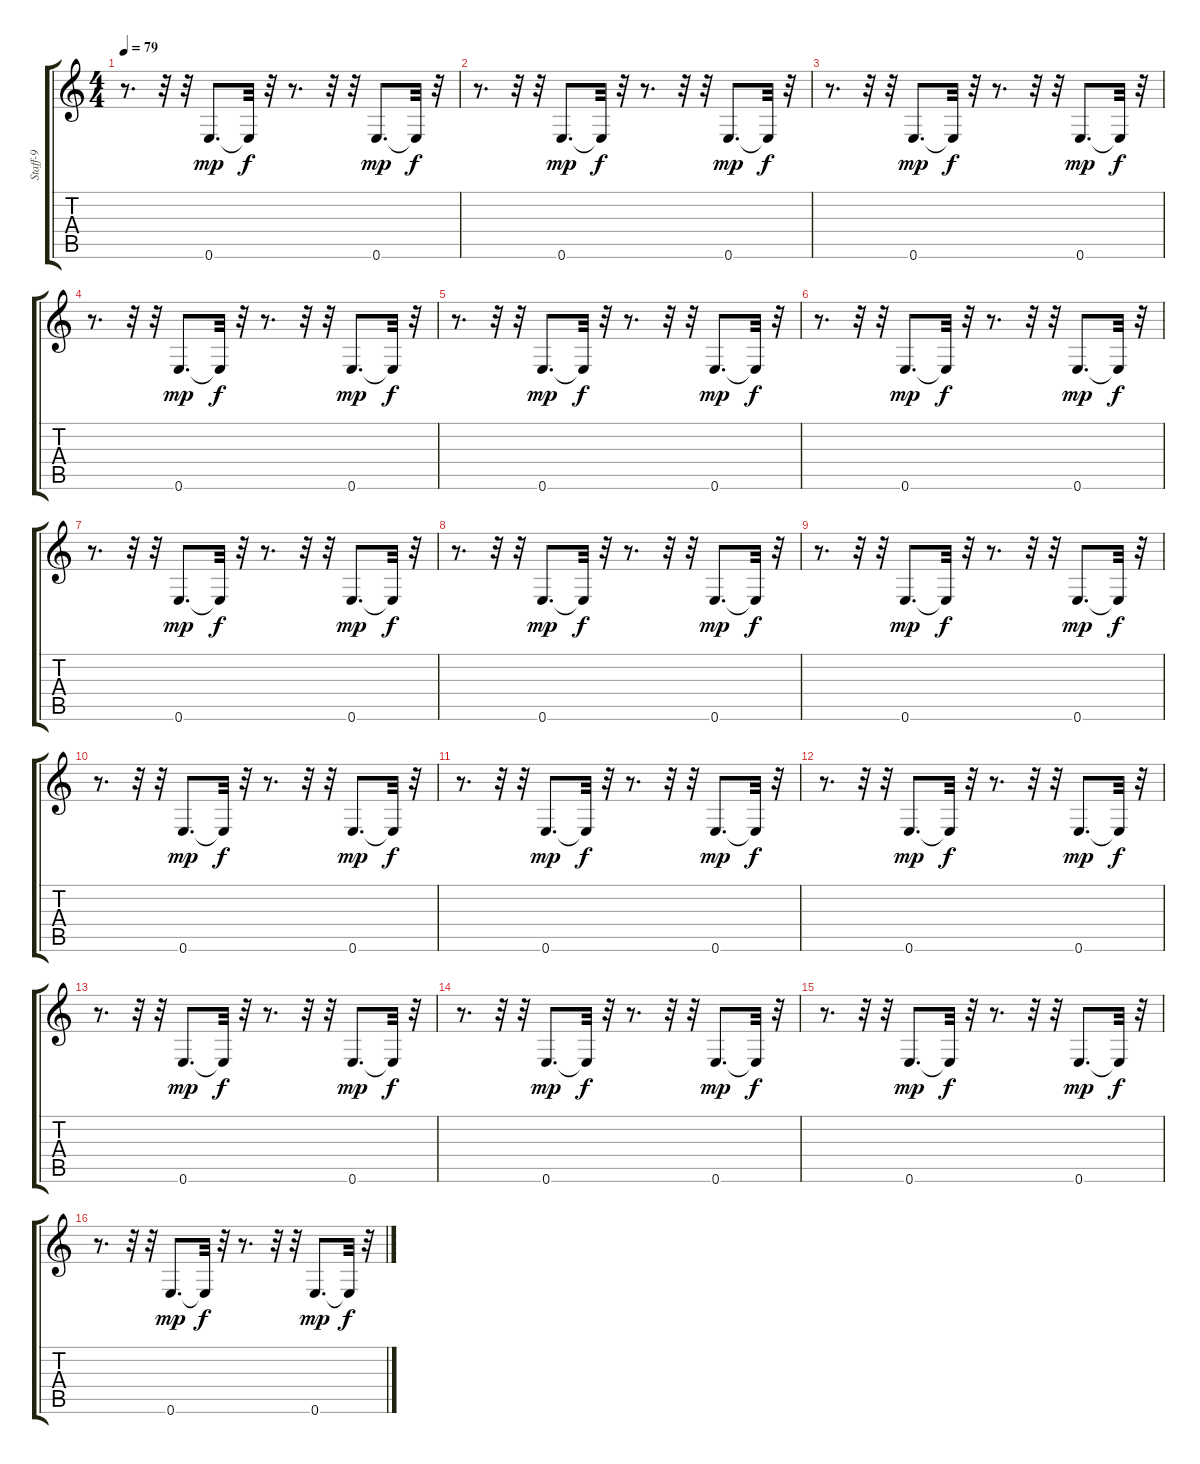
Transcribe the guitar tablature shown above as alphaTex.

\track ("Staff-9" "Staff-9") {instrument acousticguitarsteel}
\staff {score tabs}
\tuning (E4 B3 G3 D3 A2 E2) {hide}
\ts (4 4)
\tempo 79
\clef g2
\ks c
r.8{d dy f} r.32 r.32 0.6.8{d dy mp} 0.6{t}.32{dy f} r.32 r.8{d} r.32 r.32 0.6.8{d dy mp} 0.6{t}.32{dy f} r.32 |
r.8{d} r.32 r.32 0.6.8{d dy mp} 0.6{t}.32{dy f} r.32 r.8{d} r.32 r.32 0.6.8{d dy mp} 0.6{t}.32{dy f} r.32 |
r.8{d} r.32 r.32 0.6.8{d dy mp} 0.6{t}.32{dy f} r.32 r.8{d} r.32 r.32 0.6.8{d dy mp} 0.6{t}.32{dy f} r.32 |
r.8{d} r.32 r.32 0.6.8{d dy mp} 0.6{t}.32{dy f} r.32 r.8{d} r.32 r.32 0.6.8{d dy mp} 0.6{t}.32{dy f} r.32 |
r.8{d} r.32 r.32 0.6.8{d dy mp} 0.6{t}.32{dy f} r.32 r.8{d} r.32 r.32 0.6.8{d dy mp} 0.6{t}.32{dy f} r.32 |
r.8{d} r.32 r.32 0.6.8{d dy mp} 0.6{t}.32{dy f} r.32 r.8{d} r.32 r.32 0.6.8{d dy mp} 0.6{t}.32{dy f} r.32 |
r.8{d} r.32 r.32 0.6.8{d dy mp} 0.6{t}.32{dy f} r.32 r.8{d} r.32 r.32 0.6.8{d dy mp} 0.6{t}.32{dy f} r.32 |
r.8{d} r.32 r.32 0.6.8{d dy mp} 0.6{t}.32{dy f} r.32 r.8{d} r.32 r.32 0.6.8{d dy mp} 0.6{t}.32{dy f} r.32 |
r.8{d} r.32 r.32 0.6.8{d dy mp} 0.6{t}.32{dy f} r.32 r.8{d} r.32 r.32 0.6.8{d dy mp} 0.6{t}.32{dy f} r.32 |
r.8{d} r.32 r.32 0.6.8{d dy mp} 0.6{t}.32{dy f} r.32 r.8{d} r.32 r.32 0.6.8{d dy mp} 0.6{t}.32{dy f} r.32 |
r.8{d} r.32 r.32 0.6.8{d dy mp} 0.6{t}.32{dy f} r.32 r.8{d} r.32 r.32 0.6.8{d dy mp} 0.6{t}.32{dy f} r.32 |
r.8{d} r.32 r.32 0.6.8{d dy mp} 0.6{t}.32{dy f} r.32 r.8{d} r.32 r.32 0.6.8{d dy mp} 0.6{t}.32{dy f} r.32 |
r.8{d} r.32 r.32 0.6.8{d dy mp} 0.6{t}.32{dy f} r.32 r.8{d} r.32 r.32 0.6.8{d dy mp} 0.6{t}.32{dy f} r.32 |
r.8{d} r.32 r.32 0.6.8{d dy mp} 0.6{t}.32{dy f} r.32 r.8{d} r.32 r.32 0.6.8{d dy mp} 0.6{t}.32{dy f} r.32 |
r.8{d} r.32 r.32 0.6.8{d dy mp} 0.6{t}.32{dy f} r.32 r.8{d} r.32 r.32 0.6.8{d dy mp} 0.6{t}.32{dy f} r.32 |
r.8{d} r.32 r.32 0.6.8{d dy mp} 0.6{t}.32{dy f} r.32 r.8{d} r.32 r.32 0.6.8{d dy mp} 0.6{t}.32{dy f} r.32
